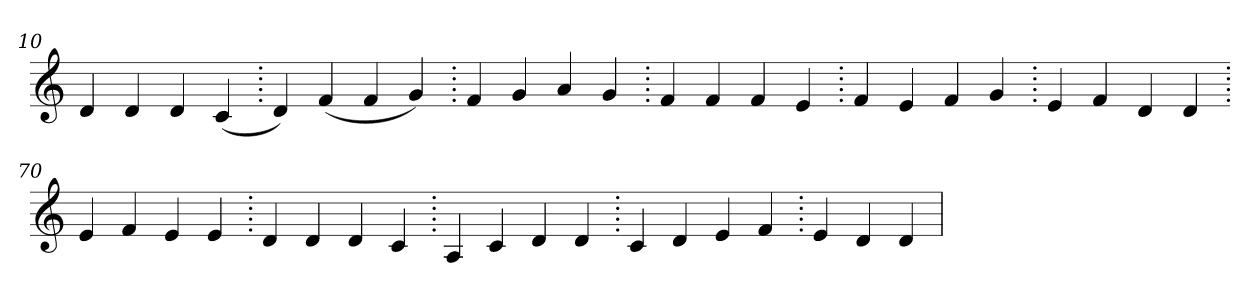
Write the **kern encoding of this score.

**kern
*part1
*staff1
*clefG2
=10.
4d
4d
4d
(>4c
=20.
4d)
(>4f
4f
4g)
=30.
4f
4g
4a
4g
=40.
4f
4f
4f
4e
=50.
4f
4e
4f
4g
=60.
4e
4f
4d
4d
=70.
4e
4f
4e
4e
=80.
4d
4d
4d
4c
=90.
4A
4c
4d
4d
=100.
4c
4d
4e
4f
=110.
4e
4d
4d
=
*-
